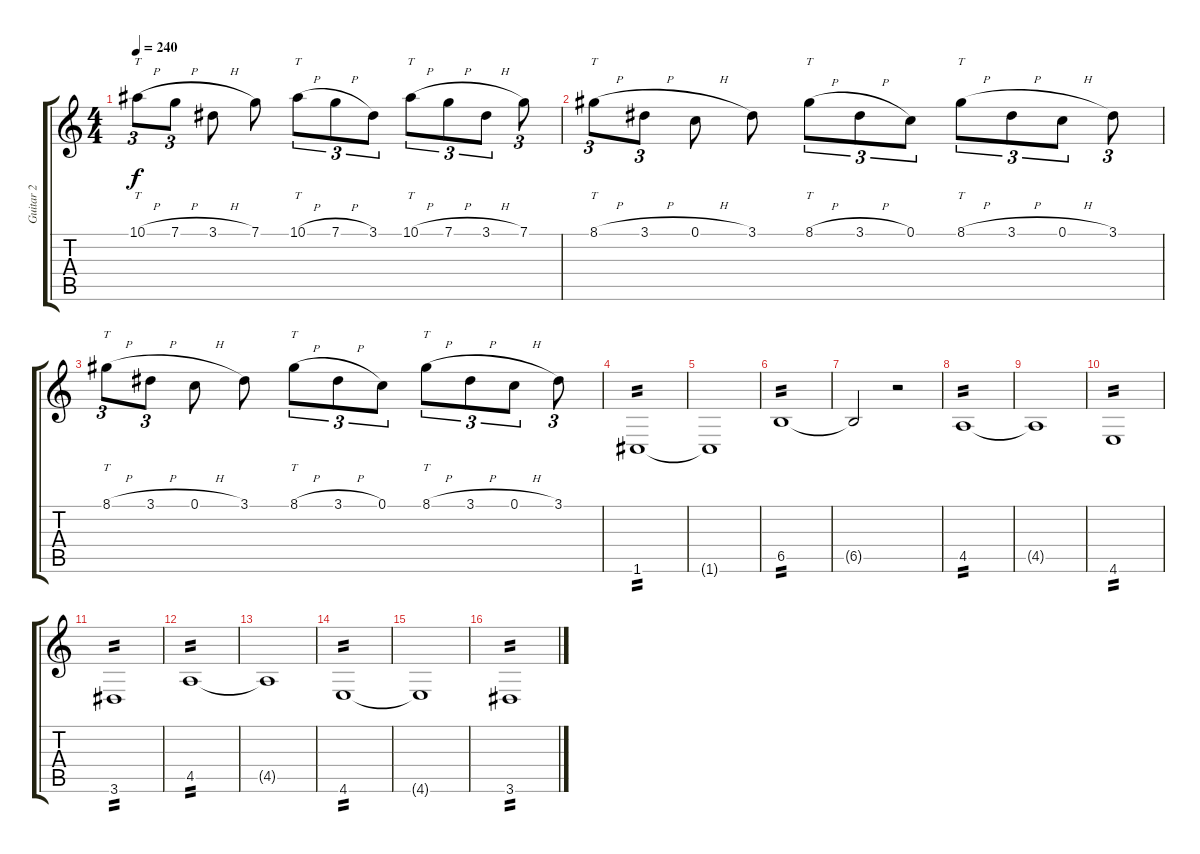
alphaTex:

\track ("Guitar 2" "Guitar 2") {instrument distortionguitar}
\staff {score tabs}
\tuning (C4 G3 Eb3 Bb2 F2 C2) {hide}
\ts (4 4)
\tempo 240
\clef g2
\ks c
10.1{h}.8{tt tu (3 2) dy f} 7.1{h}.8{tu (3 2)} 3.1{h}.8 7.1.8 10.1{h}.8{tt tu (3 2)} 7.1{h}.8{tu (3 2)} 3.1.8{tu (3 2)} 10.1{h}.8{tt tu (3 2)} 7.1{h}.8{tu (3 2)} 3.1{h}.8{tu (3 2)} 7.1.8{tu (3 2)} |
8.1{h}.8{tt tu (3 2)} 3.1{h}.8{tu (3 2)} 0.1{h}.8 3.1.8 8.1{h}.8{tt tu (3 2)} 3.1{h}.8{tu (3 2)} 0.1.8{tu (3 2)} 8.1{h}.8{tt tu (3 2)} 3.1{h}.8{tu (3 2)} 0.1{h}.8{tu (3 2)} 3.1.8{tu (3 2)} |
8.1{h}.8{tt tu (3 2)} 3.1{h}.8{tu (3 2)} 0.1{h}.8 3.1.8 8.1{h}.8{tt tu (3 2)} 3.1{h}.8{tu (3 2)} 0.1.8{tu (3 2)} 8.1{h}.8{tt tu (3 2)} 3.1{h}.8{tu (3 2)} 0.1{h}.8{tu (3 2)} 3.1.8{tu (3 2)} |
1.6.1{tp 2} |
1.6{t}.1 |
6.5.1{tp 2} |
6.5{t}.2 r.2 |
4.5.1{tp 2} |
4.5{t}.1 |
4.6.1{tp 2} |
3.6.1{tp 2} |
4.5.1{tp 2} |
4.5{t}.1 |
4.6.1{tp 2} |
4.6{t}.1 |
3.6.1{tp 2}
